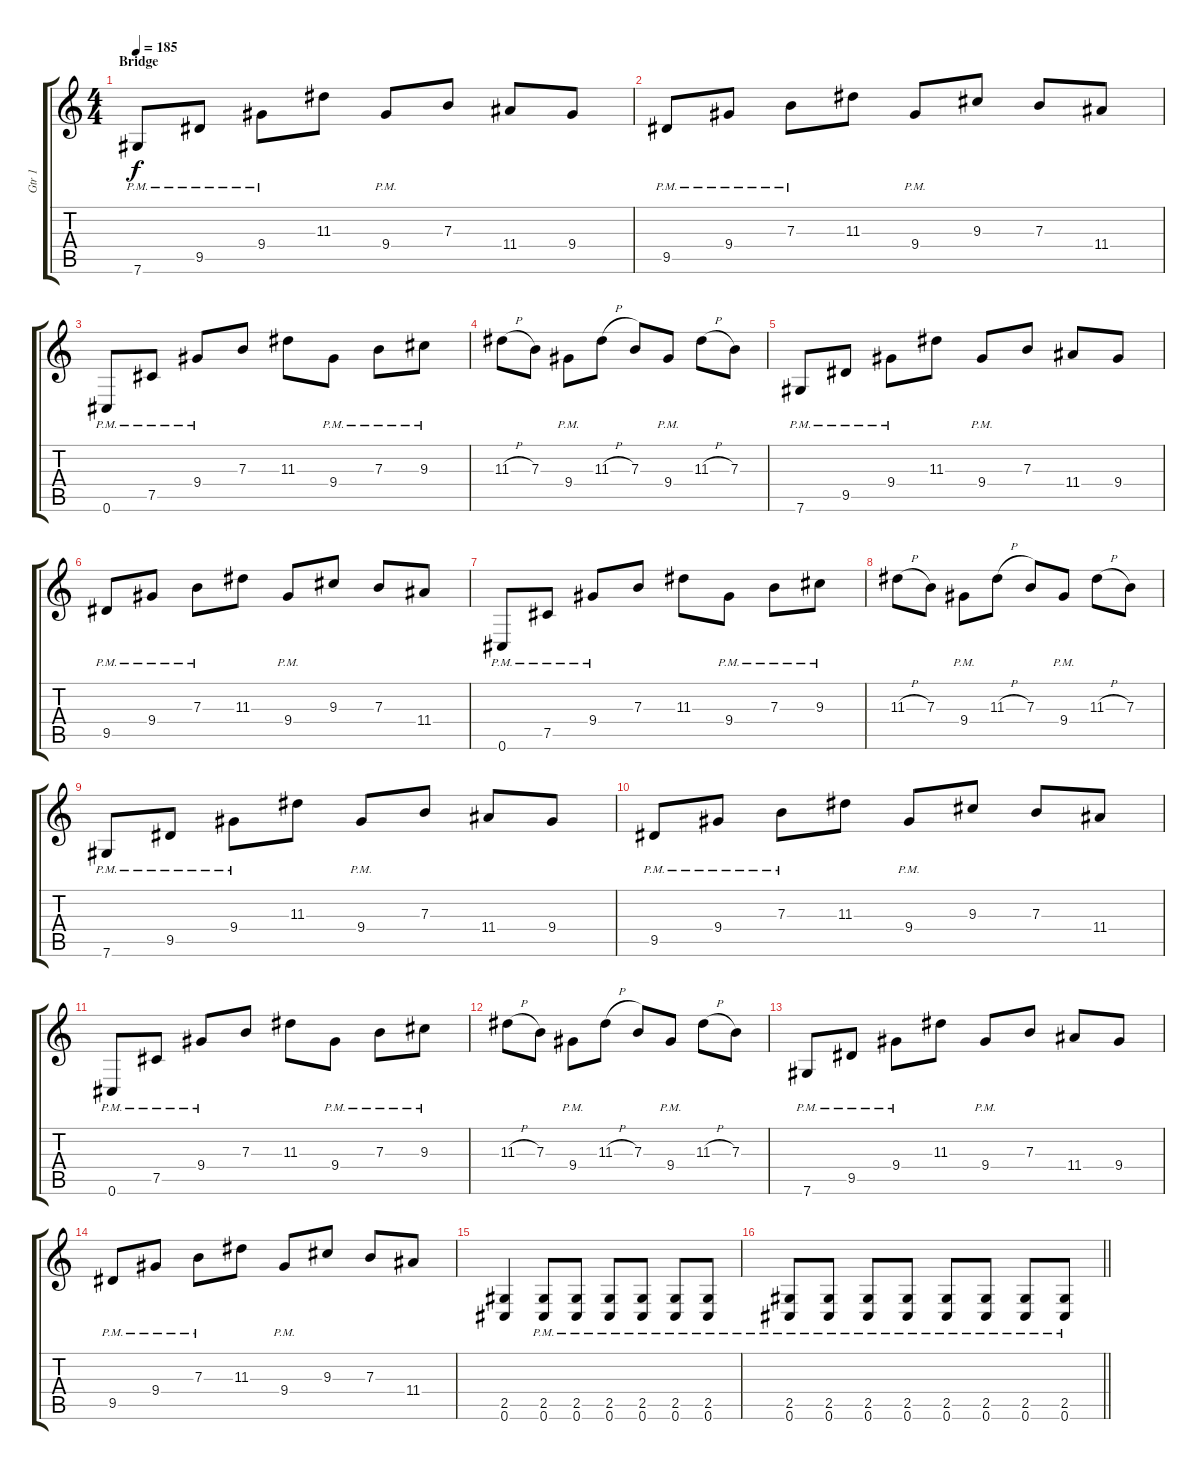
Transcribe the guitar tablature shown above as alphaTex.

\track ("Gtr 1" "Gtr 1") {instrument distortionguitar}
\staff {score tabs}
\tuning (Db4 Ab3 E3 B2 Gb2 Db2) {hide}
\ts (4 4)
\section ("" "Bridge")
\tempo 185
\clef g2
\ks c
7.6{pm}.8{dy f} 9.5{pm}.8 9.4{pm}.8 11.3.8 9.4{pm}.8 7.3.8 11.4.8 9.4.8 |
9.5{pm}.8 9.4{pm}.8 7.3{pm}.8 11.3.8 9.4{pm}.8 9.3.8 7.3.8 11.4.8 |
0.6{pm}.8 7.5{pm}.8 9.4{pm}.8 7.3.8 11.3.8 9.4{pm}.8 7.3{pm}.8 9.3{pm}.8 |
11.3{h}.8 7.3.8 9.4{pm}.8 11.3{h}.8 7.3.8 9.4{pm}.8 11.3{h}.8 7.3.8 |
7.6{pm}.8 9.5{pm}.8 9.4{pm}.8 11.3.8 9.4{pm}.8 7.3.8 11.4.8 9.4.8 |
9.5{pm}.8 9.4{pm}.8 7.3{pm}.8 11.3.8 9.4{pm}.8 9.3.8 7.3.8 11.4.8 |
0.6{pm}.8 7.5{pm}.8 9.4{pm}.8 7.3.8 11.3.8 9.4{pm}.8 7.3{pm}.8 9.3{pm}.8 |
11.3{h}.8 7.3.8 9.4{pm}.8 11.3{h}.8 7.3.8 9.4{pm}.8 11.3{h}.8 7.3.8 |
7.6{pm}.8 9.5{pm}.8 9.4{pm}.8 11.3.8 9.4{pm}.8 7.3.8 11.4.8 9.4.8 |
9.5{pm}.8 9.4{pm}.8 7.3{pm}.8 11.3.8 9.4{pm}.8 9.3.8 7.3.8 11.4.8 |
0.6{pm}.8 7.5{pm}.8 9.4{pm}.8 7.3.8 11.3.8 9.4{pm}.8 7.3{pm}.8 9.3{pm}.8 |
11.3{h}.8 7.3.8 9.4{pm}.8 11.3{h}.8 7.3.8 9.4{pm}.8 11.3{h}.8 7.3.8 |
7.6{pm}.8 9.5{pm}.8 9.4{pm}.8 11.3.8 9.4{pm}.8 7.3.8 11.4.8 9.4.8 |
9.5{pm}.8 9.4{pm}.8 7.3{pm}.8 11.3.8 9.4{pm}.8 9.3.8 7.3.8 11.4.8 |
(2.5 0.6).4 (2.5{pm} 0.6{pm}).8 (2.5{pm} 0.6{pm}).8 (2.5{pm} 0.6{pm}).8 (2.5{pm} 0.6{pm}).8 (2.5{pm} 0.6{pm}).8 (2.5{pm} 0.6{pm}).8 |
\barLineRight lightlight
(2.5{pm} 0.6{pm}).8 (2.5{pm} 0.6{pm}).8 (2.5{pm} 0.6{pm}).8 (2.5{pm} 0.6{pm}).8 (2.5{pm} 0.6{pm}).8 (2.5{pm} 0.6{pm}).8 (2.5{pm} 0.6{pm}).8 (2.5{pm} 0.6{pm}).8
